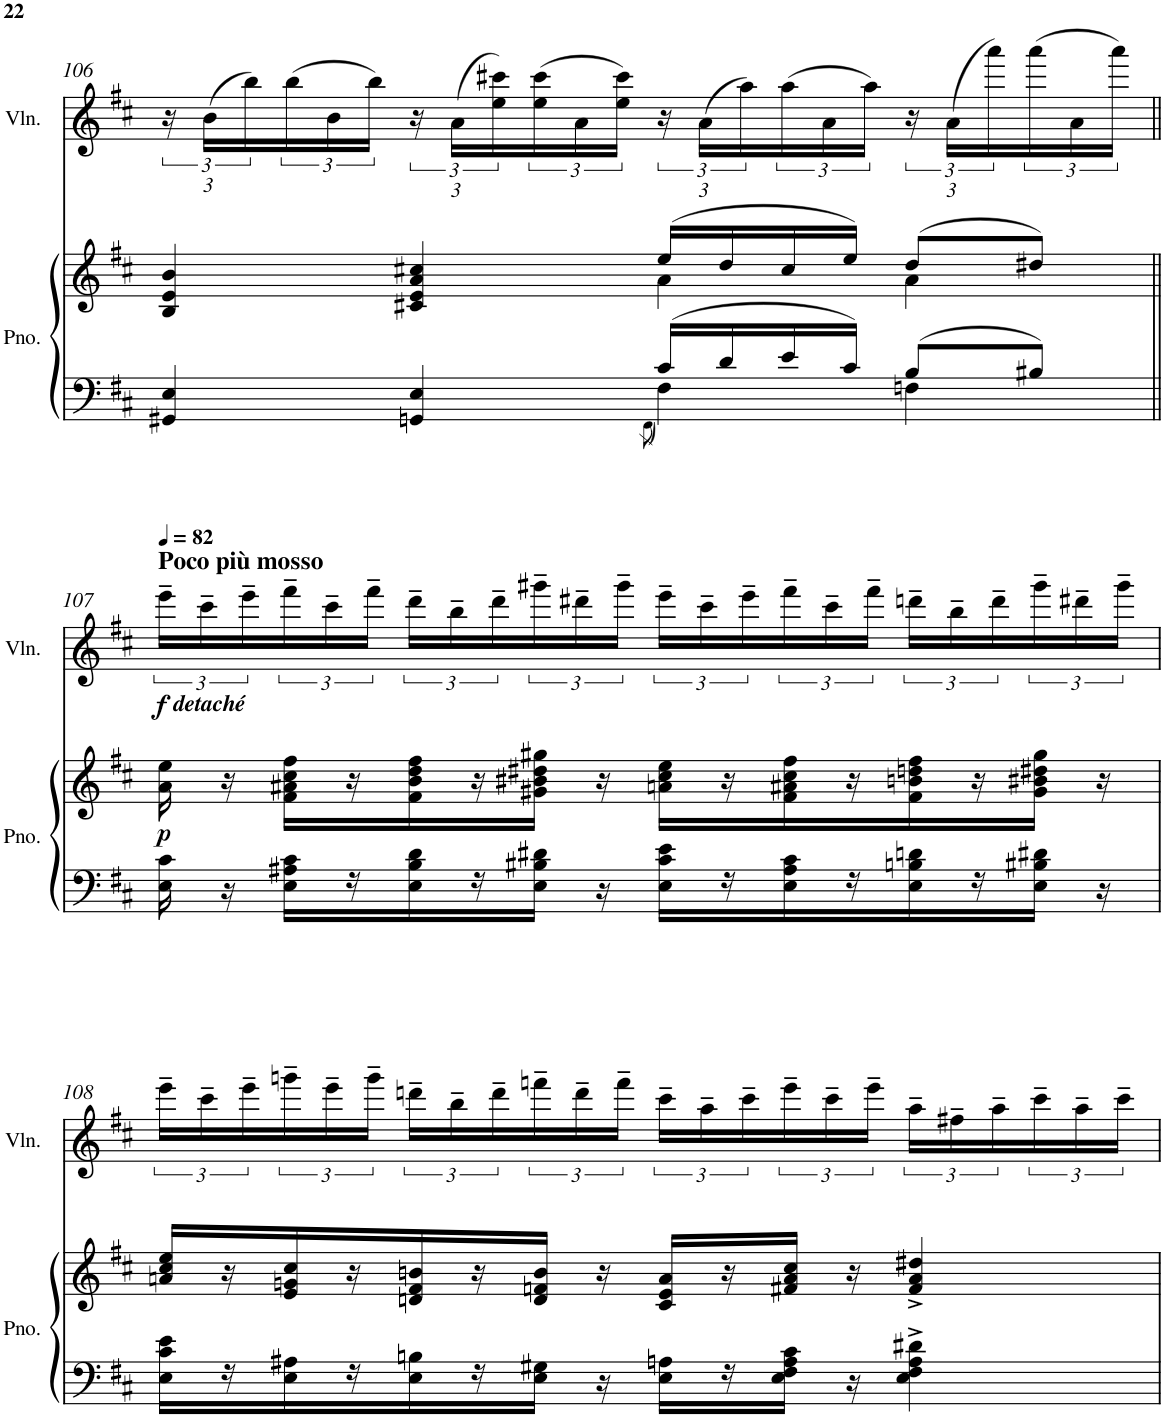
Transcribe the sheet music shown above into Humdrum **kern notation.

**kern	**kern	**dynam	**kern	**dynam
*part2	*part2	*part2	*part1	*part1
*staff3	*staff2	*staff2/3	*staff1	*staff1
*I"Piano	*	*	*I"Violin	*
*I'Pno.	*	*	*I'Vln.	*
!!LO:PB:g=z
*clefF4	*clefG2	*	*clefG2	*
*k[f#c#]	*k[f#c#]	*	*k[f#c#]	*
*M4/4	*M4/4	*	*M4/4	*
*met(c)	*met(c)	*	*met(c)	*
=106	=106	=106	=106	=106
*^	*^	*	*	*
4GG#X/ 4E/	2ryy	4B/ 4e/ 4b/	2ryy	.	24r	.
!	!	!	!	!	!LO:TX:b:i:t=3	!
.	.	.	.	.	(24b\LL	.
.	.	.	.	.	24bb\)	.
.	.	.	.	.	(24bb\	.
.	.	.	.	.	24b\	.
.	.	.	.	.	24bb\JJ)	.
4GGn/ 4E/	.	4c#X/ 4e/ 4a/ 4cc#X/	.	.	24r	.
!	!	!	!	!	!LO:TX:b:i:t=3	!
.	.	.	.	.	(24a\LL	.
.	.	.	.	.	24ee\ 24ccc#X\)	.
.	.	.	.	.	(24ee\ 24ccc#\	.
.	.	.	.	.	24a\	.
.	.	.	.	.	24ee\ 24ccc#\JJ)	.
.	8qFF#\	.	.	.	.	.
16c#/LL	4F#\	(16ee/LL	4a\	.	24r	.
!	!	!	!	!	!LO:TX:b:i:t=3	!
.	.	.	.	.	(24a\LL	.
16d/	.	16dd/	.	.	.	.
.	.	.	.	.	24aa\)	.
16e/	.	16cc#/	.	.	(24aa\	.
.	.	.	.	.	24a\	.
16c#/JJ	.	16ee/JJ)	.	.	.	.
.	.	.	.	.	24aa\JJ)	.
8B/L	4Fn\	(8dd/L	4a\	.	24r	.
!	!	!	!	!	!LO:TX:b:i:t=3	!
.	.	.	.	.	(24a\LL	.
.	.	.	.	.	24aaa\)	.
8B#X/J	.	8dd#X/J)	.	.	(24aaa\	.
.	.	.	.	.	24a\	.
.	.	.	.	.	24aaa\JJ)	.
*v	*v	*	*	*	*	*
*	*v	*v	*	*	*
!!LO:LB:g=z
=107||	=107||	=107||	=107||	=107||
*	*	*	*MM82	*
!	!	!	!LO:TX:a:B:t=Poco più mosso	!
!	!	!	!LO:TX:b:Bi:t=detaché	!
!	!	!LO:DY:b	!	!LO:DY:b
16E\ 16c#\	16a\ 16ee\	p	24eee~\LL	f
.	.	.	24ccc#~\	.
16r	16r	.	.	.
.	.	.	24eee~\	.
16E\ 16A#X\ 16c#\LL	16f#\ 16a#X\ 16cc#\ 16ff#\LL	.	24fff#~\	.
.	.	.	24ccc#~\	.
16r	16r	.	.	.
.	.	.	24fff#~\JJ	.
16E\ 16B\ 16d\	16f#\ 16b\ 16dd\ 16ff#\	.	24ddd~\LL	.
.	.	.	24bb~\	.
16r	16r	.	.	.
.	.	.	24ddd~\	.
16E\ 16B#X\ 16d#X\JJ	16g#X\ 16b#X\ 16dd#X\ 16gg#X\JJ	.	24ggg#X~\	.
.	.	.	24ddd#X~\	.
16r	16r	.	.	.
.	.	.	24ggg#~\JJ	.
16E\ 16c#\ 16e\LL	16an\ 16cc#\ 16ee\LL	.	24eee~\LL	.
.	.	.	24ccc#~\	.
16r	16r	.	.	.
.	.	.	24eee~\	.
16E\ 16A#\ 16c#\	16f#\ 16a#X\ 16cc#\ 16ff#\	.	24fff#~\	.
.	.	.	24ccc#~\	.
16r	16r	.	.	.
.	.	.	24fff#~\JJ	.
16E\ 16Bn\ 16dn\	16f#\ 16bn\ 16ddn\ 16ff#\	.	24dddn~\LL	.
.	.	.	24bb~\	.
16r	16r	.	.	.
.	.	.	24ddd~\	.
16E\ 16B#X\ 16d#X\JJ	16g#\ 16b#X\ 16dd#X\ 16gg#\JJ	.	24ggg#~\	.
.	.	.	24ddd#X~\	.
16r	16r	.	.	.
.	.	.	24ggg#~\JJ	.
!!LO:LB:g=z
=108	=108	=108	=108	=108
16E\ 16c#\ 16e\LL	16an/ 16cc#/ 16ee/LL	.	24eee~\LL	.
.	.	.	24ccc#~\	.
16r	16r	.	.	.
.	.	.	24eee~\	.
16E\ 16A#X\	16e/ 16gn/ 16cc#/	.	24gggn~\	.
.	.	.	24eee~\	.
16r	16r	.	.	.
.	.	.	24ggg~\JJ	.
16E\ 16Bn\	16dn/ 16f#/ 16bn/	.	24dddn~\LL	.
.	.	.	24bb~\	.
16r	16r	.	.	.
.	.	.	24ddd~\	.
16E\ 16G#X\JJ	16d/ 16fn/ 16b/JJ	.	24fffn~\	.
.	.	.	24ddd~\	.
16r	16r	.	.	.
.	.	.	24fff~\JJ	.
16E\ 16An\LL	16c#/ 16e/ 16a/LL	.	24ccc#~\LL	.
.	.	.	24aa~\	.
16r	16r	.	.	.
.	.	.	24ccc#~\	.
16E\ 16F#\ 16A\ 16c#\JJ	16f#X/ 16a/ 16cc#/JJ	.	24eee~\	.
.	.	.	24ccc#~\	.
16r	16r	.	.	.
.	.	.	24eee~\JJ	.
4E\^ 4F#\^ 4A\^ 4d#X\^	4f#/^ 4a/^ 4dd#X/^	.	24aa~\LL	.
.	.	.	24ff#X~\	.
.	.	.	24aa~\	.
.	.	.	24ccc#~\	.
.	.	.	24aa~\	.
.	.	.	24ccc#~\JJ	.
=	=	=	=	=
*-	*-	*-	*-	*-
